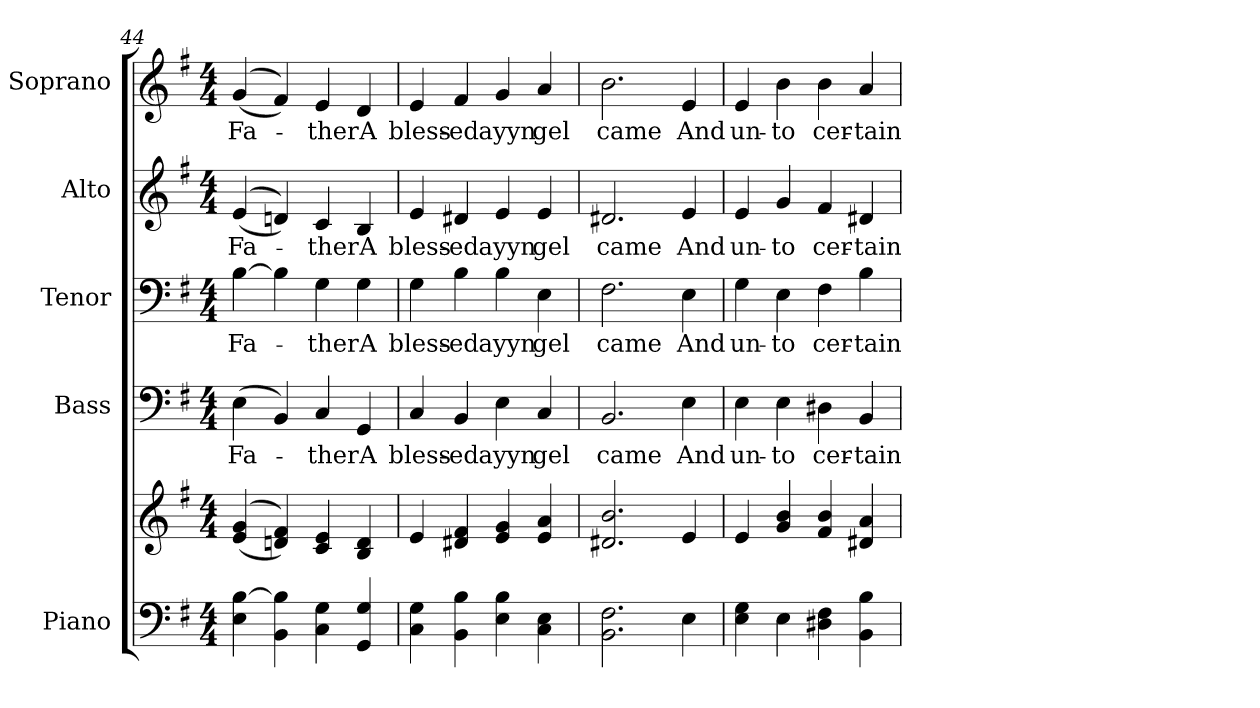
**kern	**kern	**kern	**text	**kern	**text	**kern	**text	**kern	**text
*part5	*part5	*part4	*part4	*part3	*part3	*part2	*part2	*part1	*part1
*staff6	*staff5	*staff4	*staff4	*staff3	*staff3	*staff2	*staff2	*staff1	*staff1
*I"Piano	*	*I"Bass	*	*I"Tenor	*	*I"Alto	*	*I"Soprano	*
*I'Pno.	*	*I'B.	*	*I'T.	*	*I'A.	*	*I'S.	*
!!LO:PB:g=z
*clefF4	*clefG2	*clefF4	*	*clefF4	*	*clefG2	*	*clefG2	*
*k[f#]	*k[f#]	*k[f#]	*	*k[f#]	*	*k[f#]	*	*k[f#]	*
*G:	*G:	*G:	*	*G:	*	*G:	*	*G:	*
*M4/4	*M4/4	*M4/4	*	*M4/4	*	*M4/4	*	*M4/4	*
=44	=44	=44	=44	=44	=44	=44	=44	=44	=44
!	!	!	!LO:LY:b:color=#000000	!	!	!	!	!	!
!	!	!	!	!	!LO:LY:b:color=#000000	!	!	!	!
!	!	!	!	!	!	!	!LO:LY:b:color=#000000	!	!
!	!	!	!	!	!	!	!	!	!LO:LY:b:color=#000000
4Ei\ [>4Bi	((4ei/ 4gi	(4Ei\	Fa-	[>4Bi\	Fa-	((4ei/	Fa-	((4gi/	Fa-
4BBi\ 4Bi]	4dni/ 4f#i))	4BBi/)	.	4Bi\]	.	4dni/))	.	4f#i/))	.
!	!	!	!LO:LY:b:color=#000000	!	!	!	!	!	!
!	!	!	!	!	!LO:LY:b:color=#000000	!	!	!	!
!	!	!	!	!	!	!	!LO:LY:b:color=#000000	!	!
!	!	!	!	!	!	!	!	!	!LO:LY:b:color=#000000
4Ci\ 4Gi	4ci/ 4ei	4Ci/	-ther	4Gi\	-ther	4ci/	-ther	4ei/	-ther
!	!	!	!LO:LY:b:color=#000000	!	!	!	!	!	!
!	!	!	!	!	!LO:LY:b:color=#000000	!	!	!	!
!	!	!	!	!	!	!	!LO:LY:b:color=#000000	!	!
!	!	!	!	!	!	!	!	!	!LO:LY:b:color=#000000
4GGi/ 4Gi	4Bi/ 4di	4GGi/	A	4Gi\	A	4Bi/	A	4di/	A
=45	=45	=45	=45	=45	=45	=45	=45	=45	=45
!	!	!	!LO:LY:b:color=#000000	!	!	!	!	!	!
!	!	!	!	!	!LO:LY:b:color=#000000	!	!	!	!
!	!	!	!	!	!	!	!LO:LY:b:color=#000000	!	!
!	!	!	!	!	!	!	!	!	!LO:LY:b:color=#000000
4Ci\ 4Gi	4ei/	4Ci/	bless-	4Gi\	bless-	4ei/	bless-	4ei/	bless-
!	!	!	!LO:LY:b:color=#000000	!	!	!	!	!	!
!	!	!	!	!	!LO:LY:b:color=#000000	!	!	!	!
!	!	!	!	!	!	!	!LO:LY:b:color=#000000	!	!
!	!	!	!	!	!	!	!	!	!LO:LY:b:color=#000000
4BBi\ 4Bi	4d#Xi/ 4f#i	4BBi/	-ed	4Bi\	-ed	4d#Xi/	-ed	4f#i/	-ed
!	!	!	!LO:LY:b:color=#000000	!	!	!	!	!	!
!	!	!	!	!	!LO:LY:b:color=#000000	!	!	!	!
!	!	!	!	!	!	!	!LO:LY:b:color=#000000	!	!
!	!	!	!	!	!	!	!	!	!LO:LY:b:color=#000000
4Ei\ 4Bi	4ei/ 4gi	4Ei\	ayyn	4Bi\	ayyn	4ei/	ayyn	4gi/	ayyn
!	!	!	!LO:LY:b:color=#000000	!	!	!	!	!	!
!	!	!	!	!	!LO:LY:b:color=#000000	!	!	!	!
!	!	!	!	!	!	!	!LO:LY:b:color=#000000	!	!
!	!	!	!	!	!	!	!	!	!LO:LY:b:color=#000000
4Ci\ 4Ei	4ei/ 4ai	4Ci/	gel	4Ei\	gel	4ei/	gel	4ai/	gel
!!LO:PB:g=z
=46	=46	=46	=46	=46	=46	=46	=46	=46	=46
!	!	!	!LO:LY:b:color=#000000	!	!	!	!	!	!
!	!	!	!	!	!LO:LY:b:color=#000000	!	!	!	!
!	!	!	!	!	!	!	!LO:LY:b:color=#000000	!	!
!	!	!	!	!	!	!	!	!	!LO:LY:b:color=#000000
2.BBi\ 2.F#i	2.d#Xi/ 2.bi	2.BBi/	came	2.F#i\	came	2.d#Xi/	came	2.bi\	came
!	!	!	!LO:LY:b:color=#000000	!	!	!	!	!	!
!	!	!	!	!	!LO:LY:b:color=#000000	!	!	!	!
!	!	!	!	!	!	!	!LO:LY:b:color=#000000	!	!
!	!	!	!	!	!	!	!	!	!LO:LY:b:color=#000000
4Ei\	4ei/	4Ei\	And	4Ei\	And	4ei/	And	4ei/	And
=47	=47	=47	=47	=47	=47	=47	=47	=47	=47
!	!	!	!LO:LY:b:color=#000000	!	!	!	!	!	!
!	!	!	!	!	!LO:LY:b:color=#000000	!	!	!	!
!	!	!	!	!	!	!	!LO:LY:b:color=#000000	!	!
!	!	!	!	!	!	!	!	!	!LO:LY:b:color=#000000
4Ei\ 4Gi	4ei/	4Ei\	un-	4Gi\	un-	4ei/	un-	4ei/	un-
!	!	!	!LO:LY:b:color=#000000	!	!	!	!	!	!
!	!	!	!	!	!LO:LY:b:color=#000000	!	!	!	!
!	!	!	!	!	!	!	!LO:LY:b:color=#000000	!	!
!	!	!	!	!	!	!	!	!	!LO:LY:b:color=#000000
4Ei\	4gi/ 4bi	4Ei\	-to	4Ei\	-to	4gi/	-to	4bi\	-to
!	!	!	!LO:LY:b:color=#000000	!	!	!	!	!	!
!	!	!	!	!	!LO:LY:b:color=#000000	!	!	!	!
!	!	!	!	!	!	!	!LO:LY:b:color=#000000	!	!
!	!	!	!	!	!	!	!	!	!LO:LY:b:color=#000000
4D#Xi\ 4F#i	4f#i/ 4bi	4D#Xi\	cer-	4F#i\	cer-	4f#i/	cer-	4bi\	cer-
!	!	!	!LO:LY:b:color=#000000	!	!	!	!	!	!
!	!	!	!	!	!LO:LY:b:color=#000000	!	!	!	!
!	!	!	!	!	!	!	!LO:LY:b:color=#000000	!	!
!	!	!	!	!	!	!	!	!	!LO:LY:b:color=#000000
4BBi\ 4Bi	4d#Xi/ 4ai	4BBi/	-tain	4Bi\	-tain	4d#Xi/	-tain	4ai/	-tain
=	=	=	=	=	=	=	=	=	=
*-	*-	*-	*-	*-	*-	*-	*-	*-	*-
